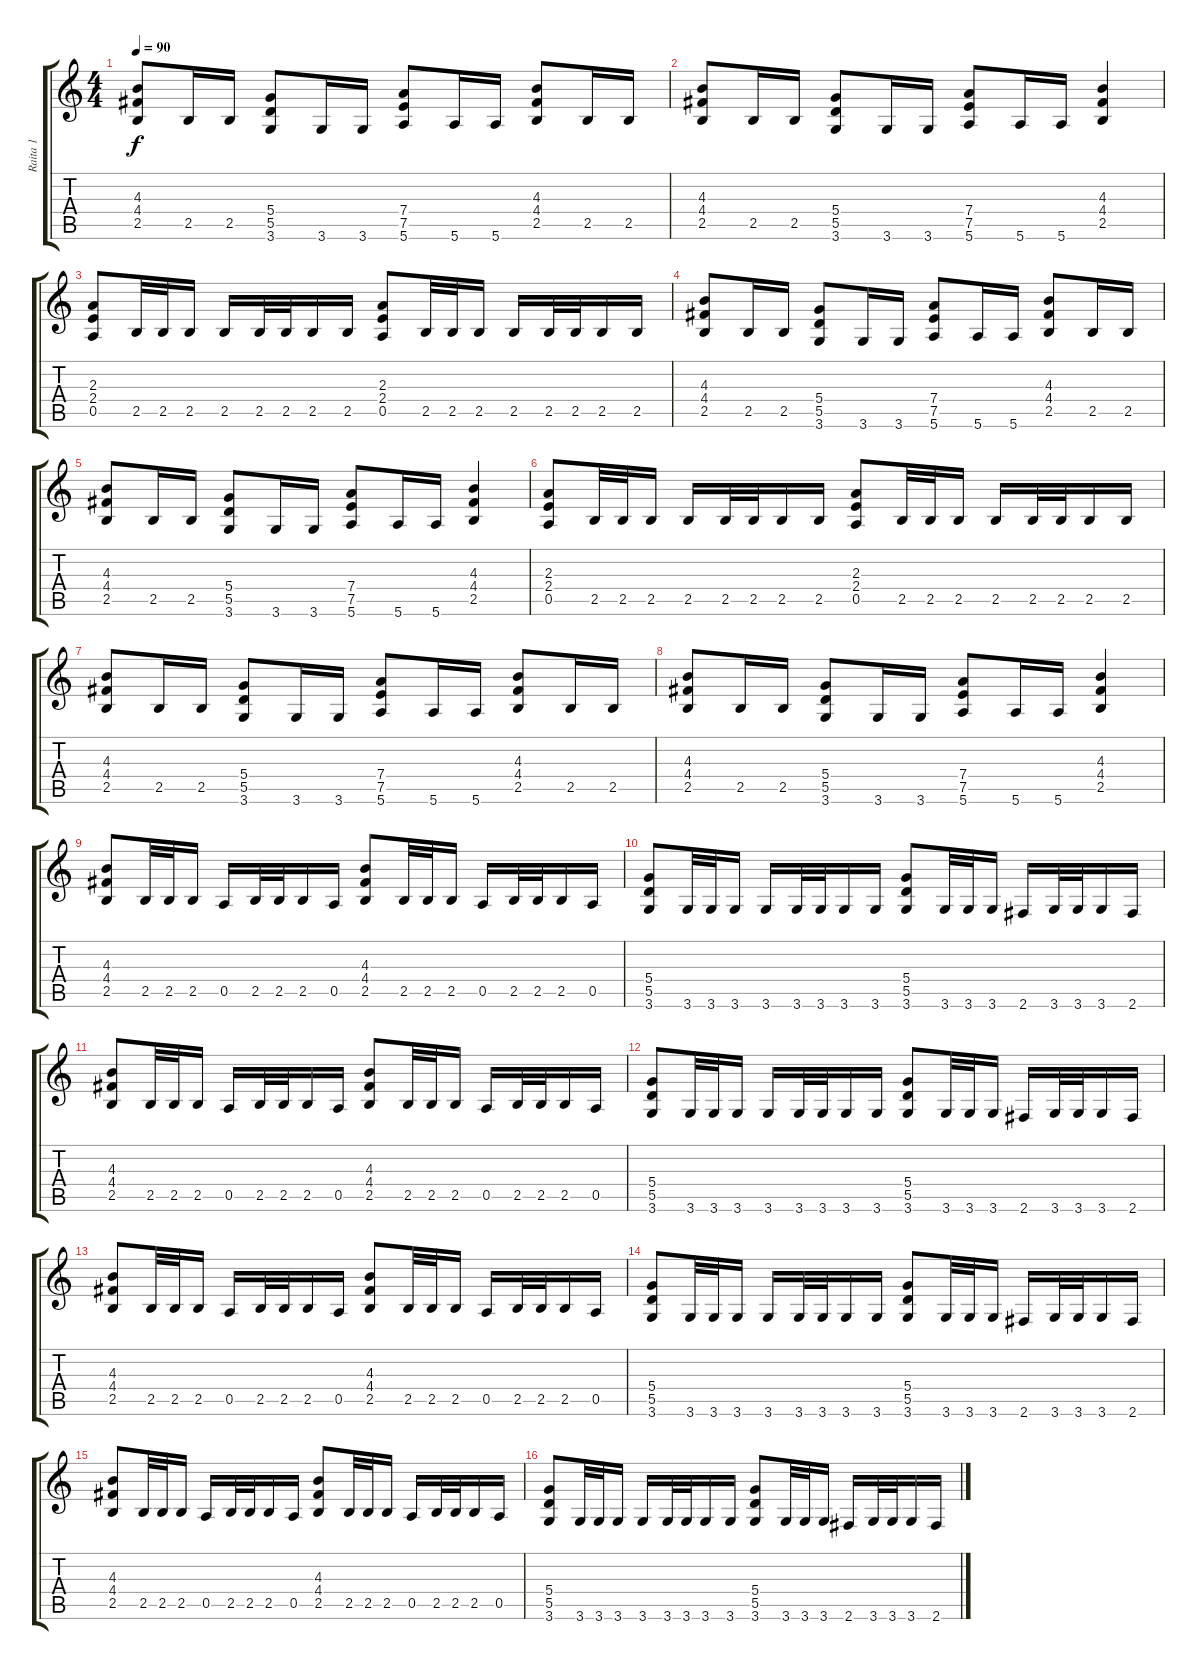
\track ("Raita 1" "Raita 1") {instrument distortionguitar}
\staff {score tabs}
\tuning (E4 B3 G3 D3 A2 E2) {hide}
\ts (4 4)
\tempo 90
\clef g2
\ks c
(4.3 4.4 2.5).8{dy f instrument distortionguitar} 2.5.16 2.5.16 (5.4 5.5 3.6).8 3.6.16 3.6.16 (7.4 7.5 5.6).8 5.6.16 5.6.16 (4.3 4.4 2.5).8 2.5.16 2.5.16 |
(4.3 4.4 2.5).8 2.5.16 2.5.16 (5.4 5.5 3.6).8 3.6.16 3.6.16 (7.4 7.5 5.6).8 5.6.16 5.6.16 (4.3 4.4 2.5).4 |
(2.3 2.4 0.5).8 2.5.32 2.5.32 2.5.16 2.5.16 2.5.32 2.5.32 2.5.16 2.5.16 (2.3 2.4 0.5).8 2.5.32 2.5.32 2.5.16 2.5.16 2.5.32 2.5.32 2.5.16 2.5.16 |
(4.3 4.4 2.5).8 2.5.16 2.5.16 (5.4 5.5 3.6).8 3.6.16 3.6.16 (7.4 7.5 5.6).8 5.6.16 5.6.16 (4.3 4.4 2.5).8 2.5.16 2.5.16 |
(4.3 4.4 2.5).8 2.5.16 2.5.16 (5.4 5.5 3.6).8 3.6.16 3.6.16 (7.4 7.5 5.6).8 5.6.16 5.6.16 (4.3 4.4 2.5).4 |
(2.3 2.4 0.5).8 2.5.32 2.5.32 2.5.16 2.5.16 2.5.32 2.5.32 2.5.16 2.5.16 (2.3 2.4 0.5).8 2.5.32 2.5.32 2.5.16 2.5.16 2.5.32 2.5.32 2.5.16 2.5.16 |
(4.3 4.4 2.5).8 2.5.16 2.5.16 (5.4 5.5 3.6).8 3.6.16 3.6.16 (7.4 7.5 5.6).8 5.6.16 5.6.16 (4.3 4.4 2.5).8 2.5.16 2.5.16 |
(4.3 4.4 2.5).8 2.5.16 2.5.16 (5.4 5.5 3.6).8 3.6.16 3.6.16 (7.4 7.5 5.6).8 5.6.16 5.6.16 (4.3 4.4 2.5).4 |
(4.3 4.4 2.5).8 2.5.32 2.5.32 2.5.16 0.5.16 2.5.32 2.5.32 2.5.16 0.5.16 (4.3 4.4 2.5).8 2.5.32 2.5.32 2.5.16 0.5.16 2.5.32 2.5.32 2.5.16 0.5.16 |
(5.4 5.5 3.6).8 3.6.32 3.6.32 3.6.16 3.6.16 3.6.32 3.6.32 3.6.16 3.6.16 (5.4 5.5 3.6).8 3.6.32 3.6.32 3.6.16 2.6.16 3.6.32 3.6.32 3.6.16 2.6.16 |
(4.3 4.4 2.5).8 2.5.32 2.5.32 2.5.16 0.5.16 2.5.32 2.5.32 2.5.16 0.5.16 (4.3 4.4 2.5).8 2.5.32 2.5.32 2.5.16 0.5.16 2.5.32 2.5.32 2.5.16 0.5.16 |
(5.4 5.5 3.6).8 3.6.32 3.6.32 3.6.16 3.6.16 3.6.32 3.6.32 3.6.16 3.6.16 (5.4 5.5 3.6).8 3.6.32 3.6.32 3.6.16 2.6.16 3.6.32 3.6.32 3.6.16 2.6.16 |
(4.3 4.4 2.5).8 2.5.32 2.5.32 2.5.16 0.5.16 2.5.32 2.5.32 2.5.16 0.5.16 (4.3 4.4 2.5).8 2.5.32 2.5.32 2.5.16 0.5.16 2.5.32 2.5.32 2.5.16 0.5.16 |
(5.4 5.5 3.6).8 3.6.32 3.6.32 3.6.16 3.6.16 3.6.32 3.6.32 3.6.16 3.6.16 (5.4 5.5 3.6).8 3.6.32 3.6.32 3.6.16 2.6.16 3.6.32 3.6.32 3.6.16 2.6.16 |
(4.3 4.4 2.5).8 2.5.32 2.5.32 2.5.16 0.5.16 2.5.32 2.5.32 2.5.16 0.5.16 (4.3 4.4 2.5).8 2.5.32 2.5.32 2.5.16 0.5.16 2.5.32 2.5.32 2.5.16 0.5.16 |
(5.4 5.5 3.6).8 3.6.32 3.6.32 3.6.16 3.6.16 3.6.32 3.6.32 3.6.16 3.6.16 (5.4 5.5 3.6).8 3.6.32 3.6.32 3.6.16 2.6.16 3.6.32 3.6.32 3.6.16 2.6.16
